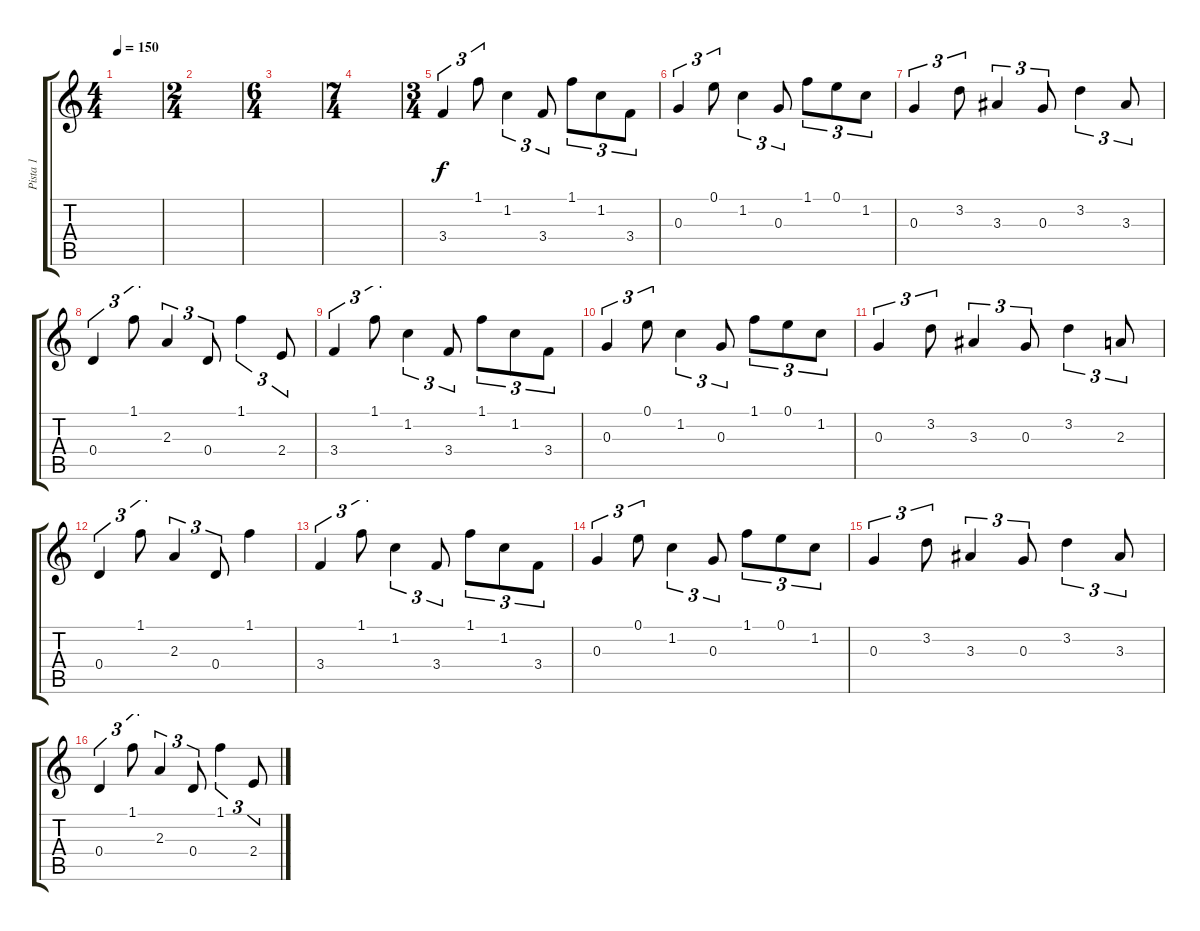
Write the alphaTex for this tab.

\track ("Pista 1" "Pista 1") {instrument acousticguitarsteel}
\staff {score tabs}
\tuning (E4 B3 G3 D3 A2 E2) {hide}
\ts (4 4)
\tempo 150
\clef g2
\ks c
|
\ts (2 4)
|
\ts (6 4)
|
\ts (7 4)
|
\ts (3 4)
3.4.4{tu (3 2) volume 14} 1.1.8{tu (3 2)} 1.2.4{tu (3 2)} 3.4.8{tu (3 2)} 1.1.8{tu (3 2)} 1.2.8{tu (3 2)} 3.4.8{tu (3 2)} |
0.3.4{tu (3 2)} 0.1.8{tu (3 2)} 1.2.4{tu (3 2)} 0.3.8{tu (3 2)} 1.1.8{tu (3 2)} 0.1.8{tu (3 2)} 1.2.8{tu (3 2)} |
0.3.4{tu (3 2)} 3.2.8{tu (3 2)} 3.3.4{tu (3 2)} 0.3.8{tu (3 2)} 3.2.4{tu (3 2)} 3.3.8{tu (3 2)} |
0.4.4{tu (3 2)} 1.1.8{tu (3 2)} 2.3.4{tu (3 2)} 0.4.8{tu (3 2)} 1.1.4{tu (3 2)} 2.4.8{tu (3 2)} |
3.4.4{tu (3 2) volume 14} 1.1.8{tu (3 2)} 1.2.4{tu (3 2)} 3.4.8{tu (3 2)} 1.1.8{tu (3 2)} 1.2.8{tu (3 2)} 3.4.8{tu (3 2)} |
0.3.4{tu (3 2)} 0.1.8{tu (3 2)} 1.2.4{tu (3 2)} 0.3.8{tu (3 2)} 1.1.8{tu (3 2)} 0.1.8{tu (3 2)} 1.2.8{tu (3 2)} |
0.3.4{tu (3 2)} 3.2.8{tu (3 2)} 3.3.4{tu (3 2)} 0.3.8{tu (3 2)} 3.2.4{tu (3 2)} 2.3.8{tu (3 2)} |
0.4.4{tu (3 2)} 1.1.8{tu (3 2)} 2.3.4{tu (3 2)} 0.4.8{tu (3 2)} 1.1.4 |
3.4.4{tu (3 2) volume 14} 1.1.8{tu (3 2)} 1.2.4{tu (3 2)} 3.4.8{tu (3 2)} 1.1.8{tu (3 2)} 1.2.8{tu (3 2)} 3.4.8{tu (3 2)} |
0.3.4{tu (3 2)} 0.1.8{tu (3 2)} 1.2.4{tu (3 2)} 0.3.8{tu (3 2)} 1.1.8{tu (3 2)} 0.1.8{tu (3 2)} 1.2.8{tu (3 2)} |
0.3.4{tu (3 2)} 3.2.8{tu (3 2)} 3.3.4{tu (3 2)} 0.3.8{tu (3 2)} 3.2.4{tu (3 2)} 3.3.8{tu (3 2)} |
0.4.4{tu (3 2)} 1.1.8{tu (3 2)} 2.3.4{tu (3 2)} 0.4.8{tu (3 2)} 1.1.4{tu (3 2)} 2.4.8{tu (3 2)}
